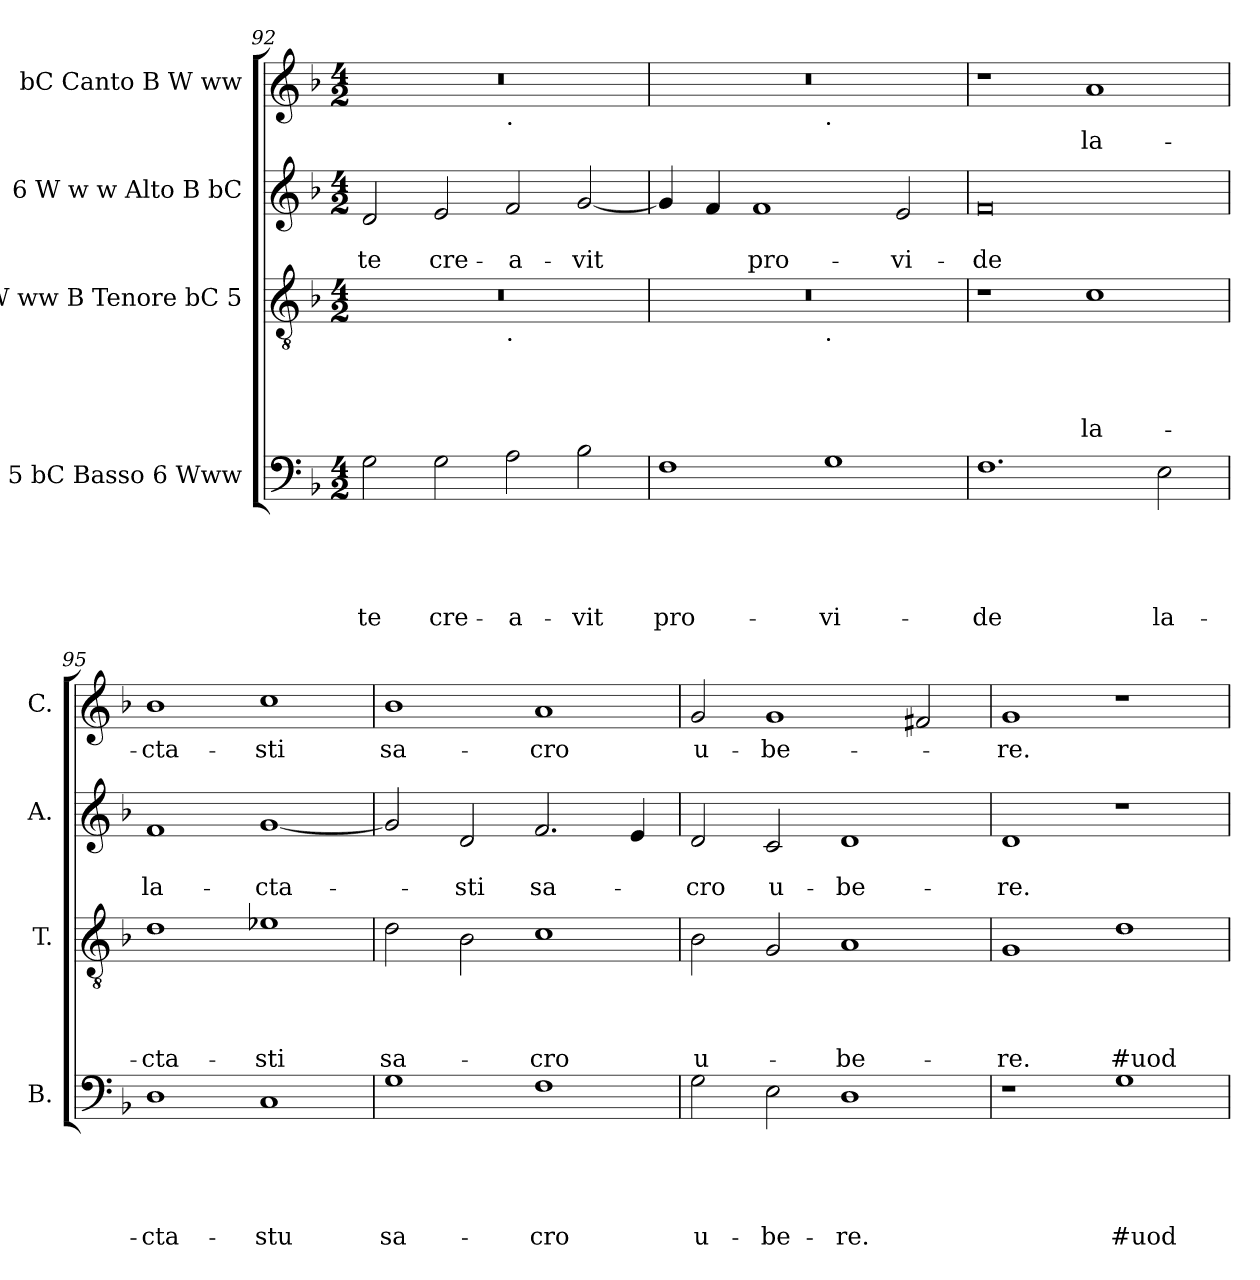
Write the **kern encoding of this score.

**kern	**text	**text	**text	**text	**text	**kern	**text	**text	**text	**text	**kern	**text	**text	**kern	**text
*part4	*part4	*part4	*part4	*part4	*part4	*part3	*part3	*part3	*part3	*part3	*part2	*part2	*part2	*part1	*part1
*staff4	*staff4	*staff4	*staff4	*staff4	*staff4	*staff3	*staff3	*staff3	*staff3	*staff3	*staff2	*staff2	*staff2	*staff1	*staff1
*I"5 bC Basso 6 Www	*	*	*	*	*	*I"W ww B Tenore bC 5	*	*	*	*	*I"6 W w w Alto B bC	*	*	*I"bC Canto B W ww	*
*I'B.	*	*	*	*	*	*I'T.	*	*	*	*	*I'A.	*	*	*I'C.	*
!!LO:LB:g=z
*clefF4	*	*	*	*	*	*clefGv2	*	*	*	*	*clefG2	*	*	*clefG2	*
*k[b-]	*	*	*	*	*	*k[b-]	*	*	*	*	*k[b-]	*	*	*k[b-]	*
*F:	*	*	*	*	*	*F:	*	*	*	*	*F:	*	*	*F:	*
*M4/2	*	*	*	*	*	*M4/2	*	*	*	*	*M4/2	*	*	*M4/2	*
=92	=92	=92	=92	=92	=92	=92	=92	=92	=92	=92	=92	=92	=92	=92	=92
!	!	!	!	!	!LO:LY:b	!	!	!	!	!	!	!	!LO:LY:b	!	!
*	*	*	*	*	*	*^	*	*	*	*	*	*	*	*^	*
2G\	.	.	.	.	te	0r	1ryy	.	.	.	.	2d/	.	te	0r	1ryy	.
!	!	!	!	!	!LO:LY:b	!	!	!	!	!	!	!	!	!LO:LY:b	!	!	!
2G\	.	.	.	.	cre-	.	.	.	.	.	.	2e/	.	cre-	.	.	.
!	!	!	!	!	!	!	!	!	!	!	!	!	!	!	!	!LO:TX:b:t=.	!
!	!	!	!	!	!	!	!LO:TX:b:t=.	!	!	!	!	!	!	!	!	!	!
!	!	!	!	!	!LO:LY:b	!	!	!	!	!	!	!	!	!LO:LY:b	!	!	!
2A\	.	.	.	.	-a-	.	1ryy	.	.	.	.	2f/	.	-a-	.	1ryy	.
!	!	!	!	!	!LO:LY:b	!	!	!	!	!	!	!	!	!LO:LY:b	!	!	!
2B-\	.	.	.	.	-vit	.	.	.	.	.	.	[<2g/	.	-vit	.	.	.
=93	=93	=93	=93	=93	=93	=93	=93	=93	=93	=93	=93	=93	=93	=93	=93	=93	=93
!	!	!	!	!	!LO:LY:b	!	!	!	!	!	!	!	!	!	!	!	!
1F	.	.	.	.	pro-	0r	1ryy	.	.	.	.	4g/]	.	.	0r	1ryy	.
.	.	.	.	.	.	.	.	.	.	.	.	4f/	.	.	.	.	.
!	!	!	!	!	!	!	!	!	!	!	!	!	!	!LO:LY:b	!	!	!
.	.	.	.	.	.	.	.	.	.	.	.	1f	.	pro-	.	.	.
!	!	!	!	!	!	!	!	!	!	!	!	!	!	!	!	!LO:TX:b:t=.	!
!	!	!	!	!	!	!	!LO:TX:b:t=.	!	!	!	!	!	!	!	!	!	!
!	!	!	!	!	!LO:LY:b	!	!	!	!	!	!	!	!	!	!	!	!
1G	.	.	.	.	-vi-	.	1ryy	.	.	.	.	.	.	.	.	1ryy	.
!	!	!	!	!	!	!	!	!	!	!	!	!	!	!LO:LY:b	!	!	!
.	.	.	.	.	.	.	.	.	.	.	.	2e/	.	-vi-	.	.	.
=94	=94	=94	=94	=94	=94	=94	=94	=94	=94	=94	=94	=94	=94	=94	=94	=94	=94
!	!	!	!	!	!LO:LY:b	!	!	!	!	!	!	!	!	!LO:LY:b	!	!	!
*	*	*	*	*	*	*v	*v	*	*	*	*	*	*	*	*v	*v	*
1.F	.	.	.	.	-de	1r	.	.	.	.	0f	.	-de	1r	.
!	!	!	!	!	!	!	!	!	!	!LO:LY:b	!	!	!	!	!LO:LY:b
.	.	.	.	.	.	1c	.	.	.	la-	.	.	.	1a	la-
!	!	!	!	!	!LO:LY:b	!	!	!	!	!	!	!	!	!	!
2E\	.	.	.	.	la-	.	.	.	.	.	.	.	.	.	.
=95	=95	=95	=95	=95	=95	=95	=95	=95	=95	=95	=95	=95	=95	=95	=95
!	!	!	!	!	!LO:LY:b	!	!	!	!	!LO:LY:b	!	!	!LO:LY:b	!	!LO:LY:b
1D	.	.	.	.	-cta-	1d	.	.	.	-cta-	1f	.	la-	1b-	-cta-
!	!	!	!	!	!LO:LY:b	!	!	!	!	!LO:LY:b	!	!	!LO:LY:b	!	!LO:LY:b
1C	.	.	.	.	-stu	1e-	.	.	.	-sti	[<1g	.	-cta-	1cc	-sti
=96	=96	=96	=96	=96	=96	=96	=96	=96	=96	=96	=96	=96	=96	=96	=96
!	!	!	!	!	!LO:LY:b	!	!	!	!	!LO:LY:b	!	!	!	!	!LO:LY:b
1G	.	.	.	.	sa-	2d\	.	.	.	sa-	2g/]	.	.	1b-	sa-
!	!	!	!	!	!	!	!	!	!	!	!	!	!LO:LY:b	!	!
.	.	.	.	.	.	2B-\	.	.	.	.	2d/	.	-sti	.	.
!	!	!	!	!	!LO:LY:b	!	!	!	!	!LO:LY:b	!	!	!LO:LY:b	!	!LO:LY:b
1F	.	.	.	.	-cro	1c	.	.	.	-cro	2.f/	.	sa-	1a	-cro
.	.	.	.	.	.	.	.	.	.	.	4e/	.	.	.	.
=97	=97	=97	=97	=97	=97	=97	=97	=97	=97	=97	=97	=97	=97	=97	=97
!	!	!	!	!	!LO:LY:b	!	!	!	!	!LO:LY:b	!	!	!LO:LY:b	!	!LO:LY:b
2G\	.	.	.	.	u-	2B-\	.	.	.	u-	2d/	.	-cro	2g/	u-
!	!	!	!	!	!LO:LY:b	!	!	!	!	!	!	!	!LO:LY:b	!	!LO:LY:b
2E\	.	.	.	.	-be-	2G/	.	.	.	.	2c/	.	u-	1g	-be-
!	!	!	!	!	!LO:LY:b	!	!	!	!	!LO:LY:b	!	!	!LO:LY:b	!	!
1D	.	.	.	.	-re.	1A	.	.	.	-be-	1d	.	-be-	.	.
.	.	.	.	.	.	.	.	.	.	.	.	.	.	2f#/	.
!!LO:LB:g=z
=98	=98	=98	=98	=98	=98	=98	=98	=98	=98	=98	=98	=98	=98	=98	=98
!	!	!	!	!	!	!	!	!	!	!LO:LY:b	!	!	!LO:LY:b	!	!LO:LY:b
1r	.	.	.	.	.	1G	.	.	.	-re.	1d	.	-re.	1g	-re.
!	!	!	!	!	!LO:LY:b	!	!	!	!	!LO:LY:b	!	!	!	!	!
1G	.	.	.	.	#uod	1d	.	.	.	#uod	1r	.	.	1r	.
=	=	=	=	=	=	=	=	=	=	=	=	=	=	=	=
*-	*-	*-	*-	*-	*-	*-	*-	*-	*-	*-	*-	*-	*-	*-	*-
